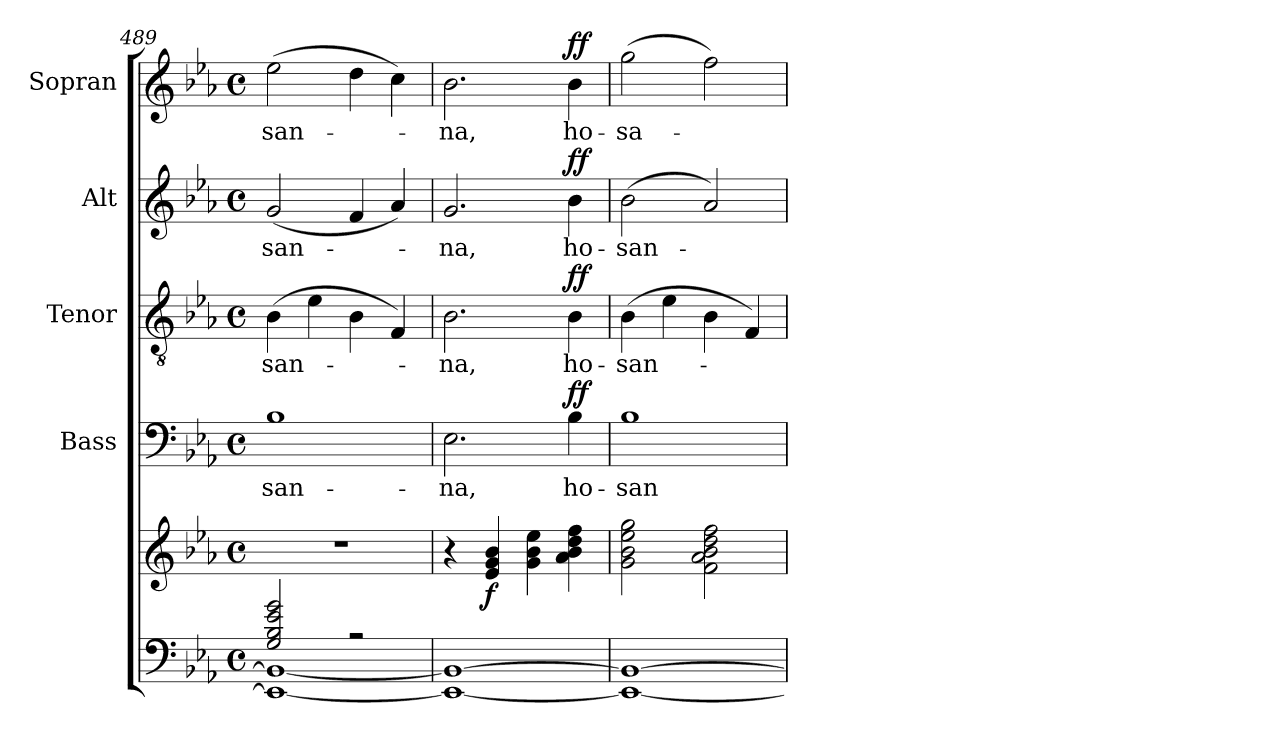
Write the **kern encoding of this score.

**kern	**kern	**dynam	**kern	**text	**dynam	**kern	**text	**dynam	**kern	**text	**dynam	**kern	**text	**dynam
*part5	*part5	*part5	*part4	*part4	*part4	*part3	*part3	*part3	*part2	*part2	*part2	*part1	*part1	*part1
*staff6	*staff5	*staff5/6	*staff4	*staff4	*staff4	*staff3	*staff3	*staff3	*staff2	*staff2	*staff2	*staff1	*staff1	*staff1
*	*	*	*I"Bass	*	*	*I"Tenor	*	*	*I"Alt	*	*	*I"Sopran	*	*
*	*	*	*I'B.	*	*	*I'T.	*	*	*I'A.	*	*	*I'S.	*	*
*clefF4	*clefG2	*	*clefF4	*	*	*clefGv2	*	*	*clefG2	*	*	*clefG2	*	*
*k[b-e-a-]	*k[b-e-a-]	*	*k[b-e-a-]	*	*	*k[b-e-a-]	*	*	*k[b-e-a-]	*	*	*k[b-e-a-]	*	*
*E-:	*E-:	*	*E-:	*	*	*E-:	*	*	*E-:	*	*	*E-:	*	*
*M4/4	*M4/4	*	*M4/4	*	*	*M4/4	*	*	*M4/4	*	*	*M4/4	*	*
*met(c)	*met(c)	*	*met(c)	*	*	*met(c)	*	*	*met(c)	*	*	*met(c)	*	*
=489	=489	=489	=489	=489	=489	=489	=489	=489	=489	=489	=489	=489	=489	=489
*^	*	*	*	*	*	*	*	*	*	*	*	*	*	*
!	!	!	!	!	!LO:LY:b	!	!	!LO:LY:b	!	!	!LO:LY:b	!	!	!LO:LY:b	!
2G/ 2B-/ 2e-/ 2g/	1EE-_ 1BB-_	1r	.	1B-	-san-	.	(>4B-\	-san-	.	(<2g/	-san-	.	(>2ee-\	-san-	.
.	.	.	.	.	.	.	4e-\	.	.	.	.	.	.	.	.
2rA	.	.	.	.	.	.	4B-\	.	.	4f/	.	.	4dd\	.	.
.	.	.	.	.	.	.	4F/)	.	.	4a-/)	.	.	4cc\)	.	.
*v	*v	*	*	*	*	*	*	*	*	*	*	*	*	*	*
=490	=490	=490	=490	=490	=490	=490	=490	=490	=490	=490	=490	=490	=490	=490
!	!	!	!	!LO:LY:b	!	!	!LO:LY:b	!	!	!LO:LY:b	!	!	!LO:LY:b	!
1EE-_ 1BB-_	4r	.	2.E-\	-na,	.	2.B-\	-na,	.	2.g/	-na,	.	2.b-\	-na,	.
!	!	!LO:DY:b	!	!	!	!	!	!	!	!	!	!	!	!
.	4e-/ 4g/ 4b-/	f	.	.	.	.	.	.	.	.	.	.	.	.
.	4g\ 4b-\ 4ee-\	.	.	.	.	.	.	.	.	.	.	.	.	.
!	!	!	!	!LO:LY:b	!LO:DY:a	!	!LO:LY:b	!LO:DY:a	!	!LO:LY:b	!LO:DY:a	!	!LO:LY:b	!LO:DY:a
.	4a-\ 4b-\ 4dd\ 4ff\	.	4B-\	ho-	ff	4B-\	ho-	ff	4b-\	ho-	ff	4b-\	ho-	ff
=491	=491	=491	=491	=491	=491	=491	=491	=491	=491	=491	=491	=491	=491	=491
!	!	!	!	!LO:LY:b	!	!	!LO:LY:b	!	!	!LO:LY:b	!	!	!LO:LY:b	!
1EE-_ 1BB-_	2g\ 2b-\ 2ee-\ 2gg\	.	1B-	-san-	.	(>4B-\	-san-	.	(>2b-\	-san-	.	(>2gg\	-sa-	.
.	.	.	.	.	.	4e-\	.	.	.	.	.	.	.	.
.	2f\ 2a-\ 2b-\ 2dd\ 2ff\	.	.	.	.	4B-\	.	.	2a-/)	.	.	2ff\)	.	.
.	.	.	.	.	.	4F/)	.	.	.	.	.	.	.	.
=	=	=	=	=	=	=	=	=	=	=	=	=	=	=
*-	*-	*-	*-	*-	*-	*-	*-	*-	*-	*-	*-	*-	*-	*-
